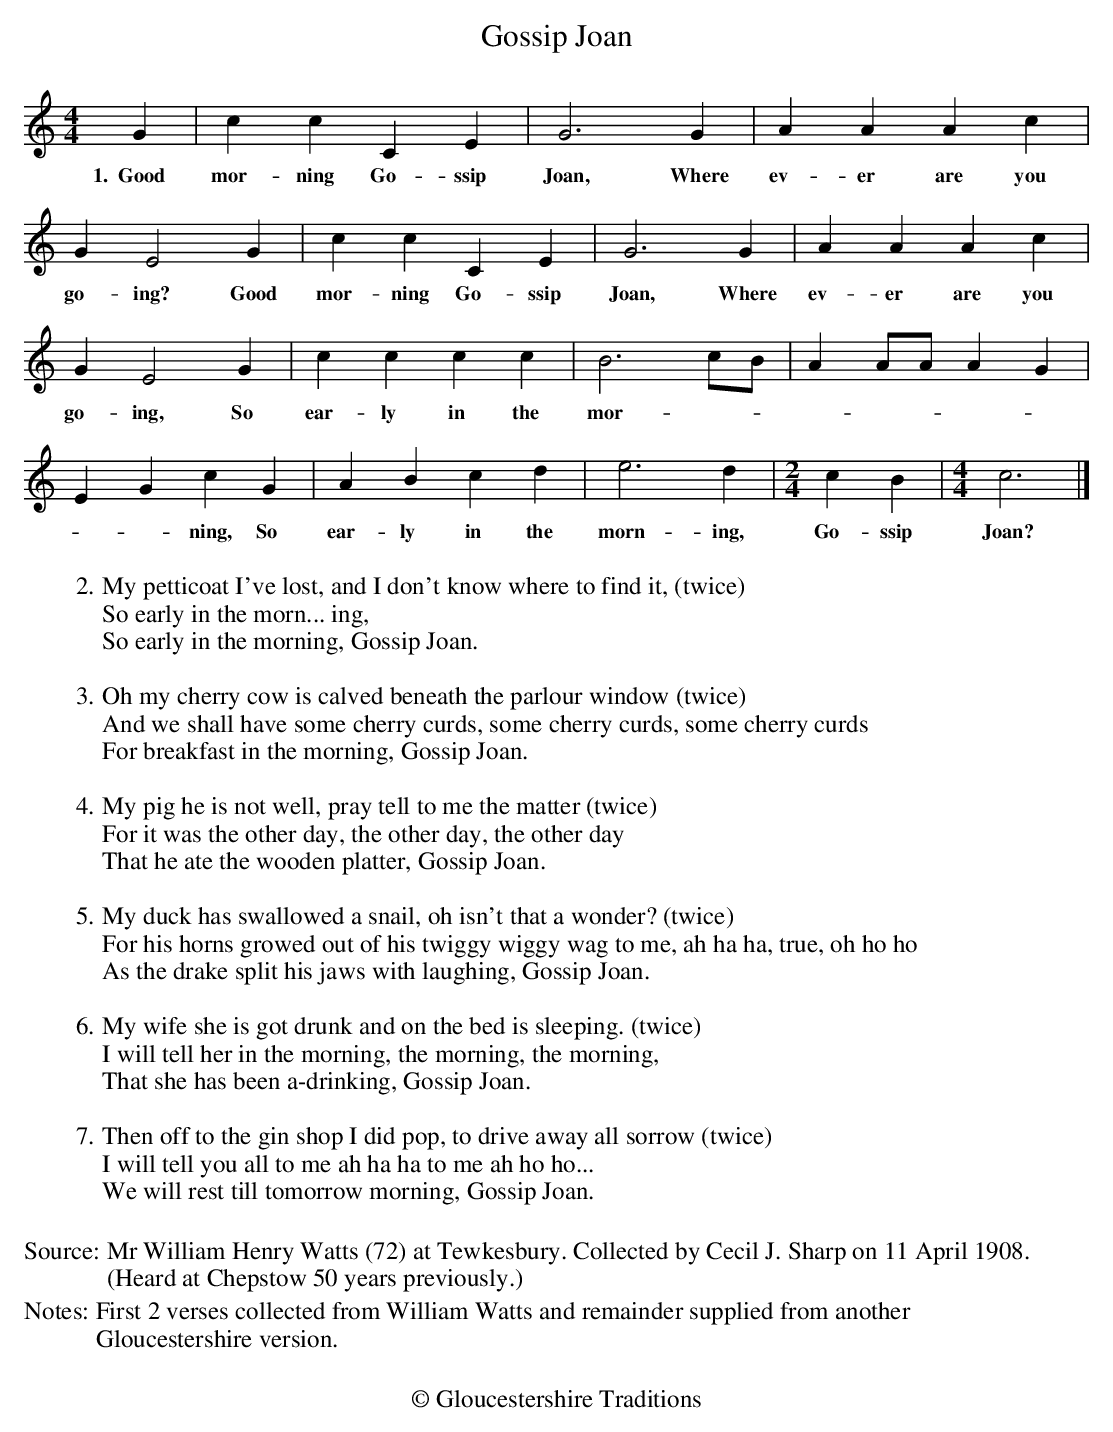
X:1
T:Gossip Joan
M:4/4
L:1/8
K:C
G2 | c2c2 C2E2 | G6 G2 | A2A2 A2c2 |
w:1.~~Good mor-ning Go-ssip Joan, Where ev-er are you
G2E4 G2 | c2c2 C2E2 | G6 G2 | A2A2 A2c2 |
w:go-ing? Good mor-ning Go-ssip Joan, Where ev-er are you
G2E4 G2 | c2c2 c2c2 | B6 cB | A2AA A2G2 |
w:go-ing, So ear-ly in the mor - - - - - - -
E2G2 c2G2 | A2B2 c2d2 | e6 d2 |[M:2/4] c2B2 |[M:4/4] c6 |]
w:- - ning, So ear-ly in the morn-ing, Go-ssip Joan?
w:~~
W:2. My petticoat I've lost, and I don't know where to find it, (twice)
W:So early in the morn... ing,
W:So early in the morning, Gossip Joan.
W:
W: 3. Oh my cherry cow is calved beneath the parlour window (twice)
W: And we shall have some cherry curds, some cherry curds, some cherry curds
W: For breakfast in the morning, Gossip Joan.
W:
W: 4. My pig he is not well, pray tell to me the matter (twice)
W: For it was the other day, the other day, the other day
W: That he ate the wooden platter, Gossip Joan.
W:
W: 5. My duck has swallowed a snail, oh isn't that a wonder? (twice)
W: For his horns growed out of his twiggy wiggy wag to me, ah ha ha, true, oh ho ho
W: As the drake split his jaws with laughing, Gossip Joan.
W:
W: 6. My wife she is got drunk and on the bed is sleeping. (twice)
W: I will tell her in the morning, the morning, the morning,
W: That she has been a-drinking, Gossip Joan.
W:
W: 7.Then off to the gin shop I did pop, to drive away all sorrow (twice)
W: I will tell you all to me ah ha ha to me ah ho ho...
W: We will rest till tomorrow morning, Gossip Joan.
W:
